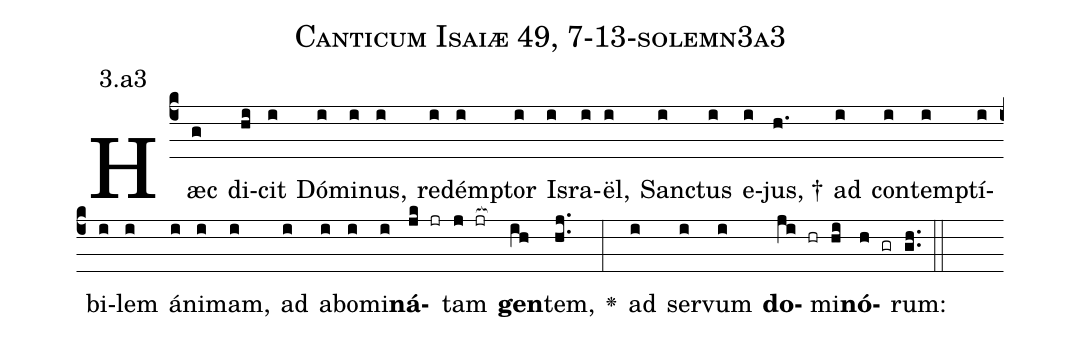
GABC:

name: Canticum Isaiæ 49, 7-13-solemn3a3;
annotation: 3.a3;
%%
(c4)Hæc(g) di(hi)cit(i) Dó(i)mi(i)nus,(i) re(i)dém(i)ptor(i) Is(i)ra(i)ël,(i) San(i)ctus(i) e(i)jus, †(h.) ad(i) con(i)tem(i)ptí(i)bi(i)lem(i) á(i)ni(i)mam,(i) ad(i) a(i)bo(i)mi(i)<b>ná</b>(jk jr)tam(j jr[ocb:1{]) <b>gen</b>(ih[ocb:0}])tem,(hj..) <v>\greheightstar</v>(:) ad(i) ser(i)vum(i) <b>do</b>(ji hr)mi(hi)<b>nó</b>(h gr)rum:(gh..) (::)


%E(i) u(i) o(ji) u(hi) a(h) e.(gh..) (::)
